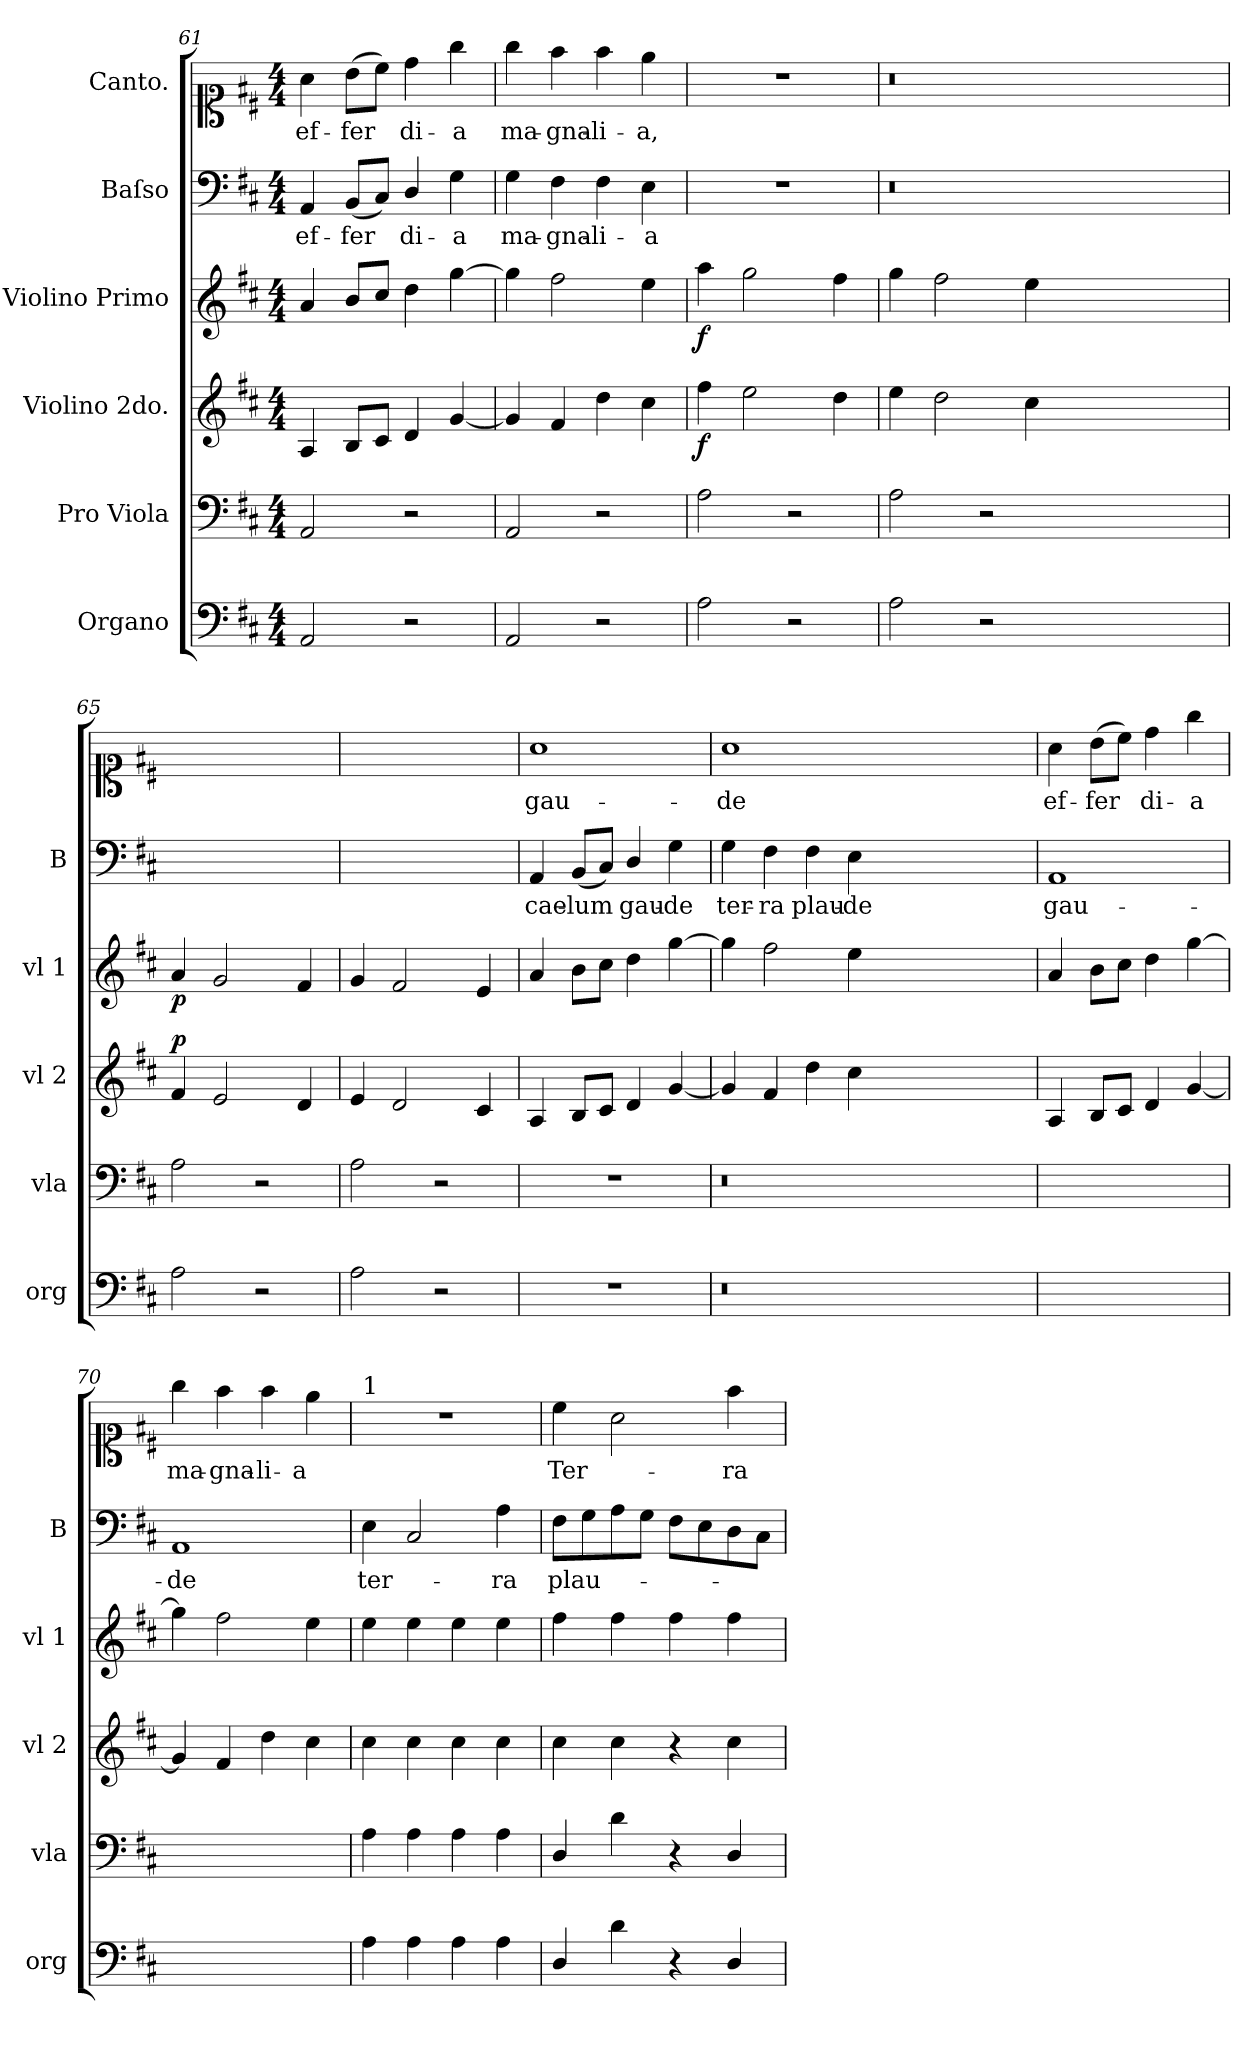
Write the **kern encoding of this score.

**kern	**kern	**kern	**dynam	**kern	**dynam	**kern	**text	**kern	**text
*part6	*part5	*part4	*part4	*part3	*part3	*part2	*part2	*part1	*part1
*staff6	*staff5	*staff4	*staff4	*staff3	*staff3	*staff2	*staff2	*staff1	*staff1
*I"Organo	*I"Pro Viola	*I"Violino 2do.	*	*I"Violino Primo	*	*I"Baſso	*	*I"Canto.	*
*I'org	*I'vla	*I'vl 2	*	*I'vl 1	*	*I'B	*	*	*
*clefF4	*clefF4	*clefG2	*	*clefG2	*	*clefF4	*	*clefC1	*
*k[f#c#]	*k[f#c#]	*k[f#c#]	*	*k[f#c#]	*	*k[f#c#]	*	*k[f#c#]	*
*D:	*D:	*D:	*	*D:	*	*D:	*	*D:	*
*M4/4	*M4/4	*M4/4	*	*M4/4	*	*M4/4	*	*M4/4	*
=61	=61	=61	=61	=61	=61	=61	=61	=61	=61
2AA/	2AA/	4A/	.	4a/	.	4AA/	ef-	4a\	ef-
.	.	8B/L	.	8b/L	.	(8BB/L	-fer	(8b\L	-fer
.	.	8c#/J	.	8cc#/J	.	8C#/J)	.	8cc#\J)	.
2r	2r	4d/	.	4dd\	.	4D/	di-	4dd\	di-
.	.	[4g/	.	[4gg\	.	4G\	-a	4gg\	-a
=62	=62	=62	=62	=62	=62	=62	=62	=62	=62
2AA/	2AA/	4g/]	.	4gg\]	.	4G\	ma-	4gg\	ma-
.	.	4f#/	.	2ff#\	.	4F#\	-gna-	4ff#\	-gna-
2r	2r	4dd\	.	.	.	4F#\	-li-	4ff#\	-li-
.	.	4cc#\	.	4ee\	.	4E\	-a	4ee\	-a,
=63	=63	=63	=63	=63	=63	=63	=63	=63	=63
!	!	!	!LO:DY:b	!	!LO:DY:b	!	!	!	!
2A\	2A\	4ff#\	f	4aa\	f	1r	.	1r	.
.	.	2ee\	.	2gg\	.	.	.	.	.
2r	2r	.	.	.	.	.	.	.	.
.	.	4dd\	.	4ff#\	.	.	.	.	.
=64	=64	=64	=64	=64	=64	=64	=64	=64	=64
2A\	2A\	4ee\	.	4gg\	.	0.r	.	0.r	.
.	.	2dd\	.	2ff#\	.	.	.	.	.
2r	2r	.	.	.	.	.	.	.	.
.	.	4cc#\	.	4ee\	.	.	.	.	.
0ryy	0ryy	0ryy	.	0ryy	.	.	.	.	.
=65	=65	=65	=65	=65	=65	=65	=65	=65	=65
!	!	!	!LO:DY:a	!	!LO:DY:b	!	!	!	!
2A\	2A\	4f#/	p	4a/	p	1ryy	.	1ryy	.
.	.	2e/	.	2g/	.	.	.	.	.
2r	2r	.	.	.	.	.	.	.	.
.	.	4d/	.	4f#/	.	.	.	.	.
=66	=66	=66	=66	=66	=66	=66	=66	=66	=66
2A\	2A\	4e/	.	4g/	.	1ryy	.	1ryy	.
.	.	2d/	.	2f#/	.	.	.	.	.
2r	2r	.	.	.	.	.	.	.	.
.	.	4c#/	.	4e/	.	.	.	.	.
=67	=67	=67	=67	=67	=67	=67	=67	=67	=67
1r	1r	4A/	.	4a/	.	4AA/	cae-	1a	gau-
.	.	8B/L	.	8b\L	.	(8BB/L	-lum	.	.
.	.	8c#/J	.	8cc#\J	.	8C#/J)	.	.	.
.	.	4d/	.	4dd\	.	4D/	gau-	.	.
.	.	[4g/	.	[4gg\	.	4G\	-de	.	.
=68	=68	=68	=68	=68	=68	=68	=68	=68	=68
0.r	0.r	4g/]	.	4gg\]	.	4G\	ter-	1a	-de
.	.	4f#/	.	2ff#\	.	4F#\	-ra	.	.
.	.	4dd\	.	.	.	4F#\	plau-	.	.
.	.	4cc#\	.	4ee\	.	4E\	-de	.	.
.	.	0ryy	.	0ryy	.	0ryy	.	0ryy	.
=69	=69	=69	=69	=69	=69	=69	=69	=69	=69
1ryy	1ryy	4A/	.	4a/	.	1AA	gau-	4a\	ef-
.	.	8B/L	.	8b\L	.	.	.	(8b\L	-fer
.	.	8c#/J	.	8cc#\J	.	.	.	8cc#\J)	.
.	.	4d/	.	4dd\	.	.	.	4dd\	di-
.	.	[4g/	.	[4gg\	.	.	.	4gg\	-a
=70	=70	=70	=70	=70	=70	=70	=70	=70	=70
1ryy	1ryy	4g/]	.	4gg\]	.	1AA	-de	4gg\	ma-
.	.	4f#/	.	2ff#\	.	.	.	4ff#\	-gna-
.	.	4dd\	.	.	.	.	.	4ff#\	-li-
.	.	4cc#\	.	4ee\	.	.	.	4ee\	-a
=71	=71	=71	=71	=71	=71	=71	=71	=71	=71
!	!	!	!	!	!	!	!	!LO:TX:a:t=1	!
4A\	4A\	4cc#\	.	4ee\	.	4E\	ter-	1r	.
4A\	4A\	4cc#\	.	4ee\	.	2C#/	.	.	.
4A\	4A\	4cc#\	.	4ee\	.	.	.	.	.
4A\	4A\	4cc#\	.	4ee\	.	4A\	-ra	.	.
=72	=72	=72	=72	=72	=72	=72	=72	=72	=72
4D/	4D/	4cc#\	.	4ff#\	.	8F#\L	plau-	4cc#\	Ter-
.	.	.	.	.	.	8G\	.	.	.
4d\	4d\	4cc#\	.	4ff#\	.	8A\	.	2a\	.
.	.	.	.	.	.	8G\J	.	.	.
4r	4r	4r	.	4ff#\	.	8F#\L	.	.	.
.	.	.	.	.	.	8E\	.	.	.
4D/	4D/	4cc#\	.	4ff#\	.	8D\	.	4ff#\	-ra
.	.	.	.	.	.	8C#\J	.	.	.
=	=	=	=	=	=	=	=	=	=
*-	*-	*-	*-	*-	*-	*-	*-	*-	*-
